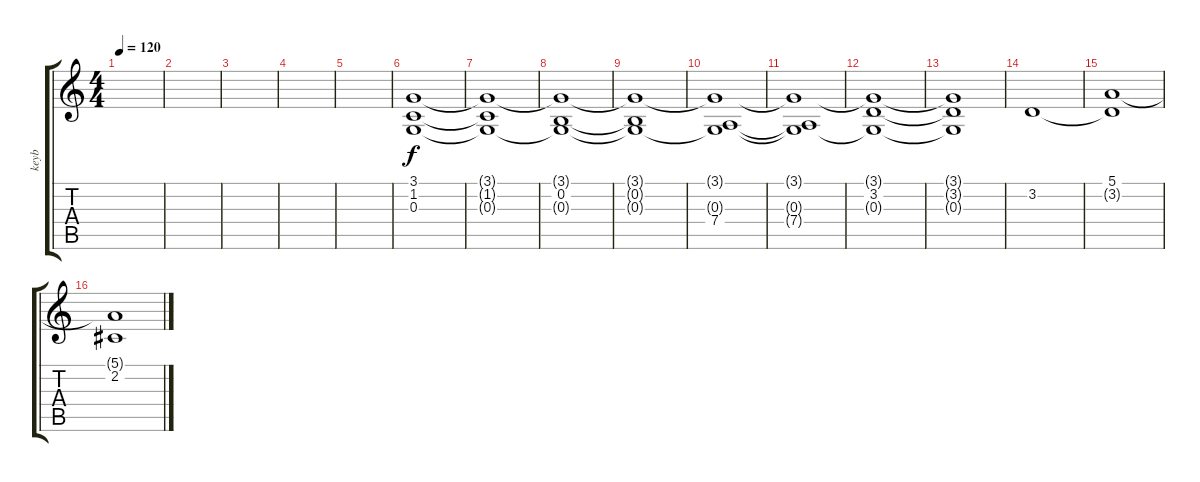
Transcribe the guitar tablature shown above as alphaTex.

\track ("keyb" "keyb") {instrument violin}
\staff {score tabs}
\tuning (E4 B3 G3 D3 A2 E2) {hide}
\ts (4 4)
\tempo 120
\clef g2
\ks c
|
|
|
|
|
(3.1 1.2 0.3).1 |
(3.1{t} 1.2{t} 0.3{t}).1 |
(3.1{t} 0.2 0.3{t}).1 |
(3.1{t} 0.2{t} 0.3{t}).1 |
(3.1{t} 0.3{t} 7.4).1 |
(3.1{t} 0.3{t} 7.4{t}).1 |
(3.1{t} 3.2 0.3{t}).1 |
(3.1{t} 3.2{t} 0.3{t}).1 |
3.2.1 |
(5.1 3.2{t}).1 |
(5.1{t} 2.2).1
